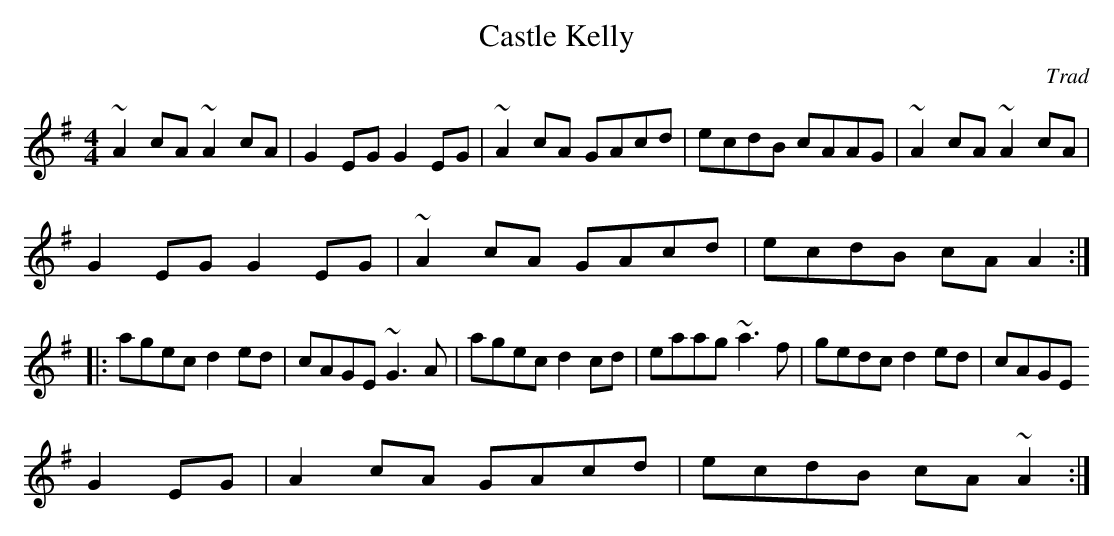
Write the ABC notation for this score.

X:1
T:Castle Kelly
C:Trad
M:4/4
L:1/8
K:G
~A2 cA ~A2 cA | G2 EG G2 EG | ~A2 cA GAcd | ecdB cAAG | ~A2 cA ~A2 cA |
G2 EG G2 EG | ~A2 cA GAcd | ecdB cA A2 :|
|: agec d2 ed | cAGE ~G3 A | agec d2 cd | eaag ~a3 f | gedc d2 ed | cAGE
 G2 EG | A2 cA GAcd | ecdB cA ~A2 :|
